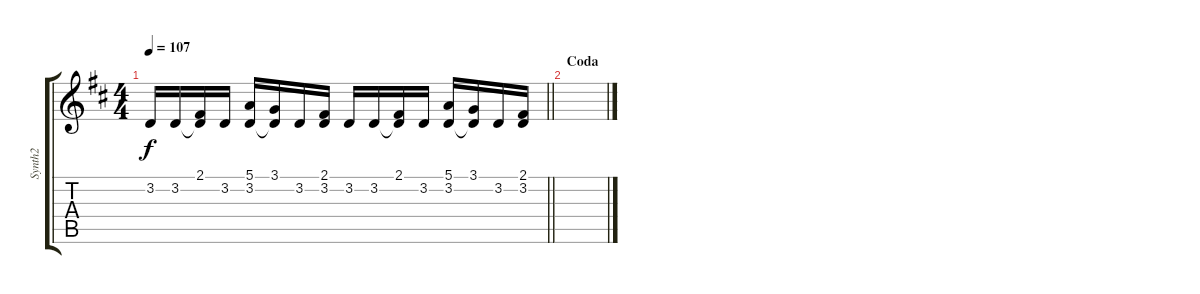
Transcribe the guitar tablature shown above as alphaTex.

\track ("Synth2" "Synth2") {instrument ocarina}
\staff {score tabs}
\tuning (E4 B3 G3 D3 A2 E2) {hide}
\ts (4 4)
\tempo 107
\clef g2
\barLineRight lightlight
\ks d
3.2.16{dy f} 3.2.16 (2.1 3.2{t}).16 3.2.16 (5.1 3.2).16 (3.1 3.2{t}).16 3.2.16 (2.1 3.2).16 3.2.16 3.2.16 (2.1 3.2{t}).16 3.2.16 (5.1 3.2).16 (3.1 3.2{t}).16 3.2.16 (2.1 3.2).16 |
\section ("" "Coda")
